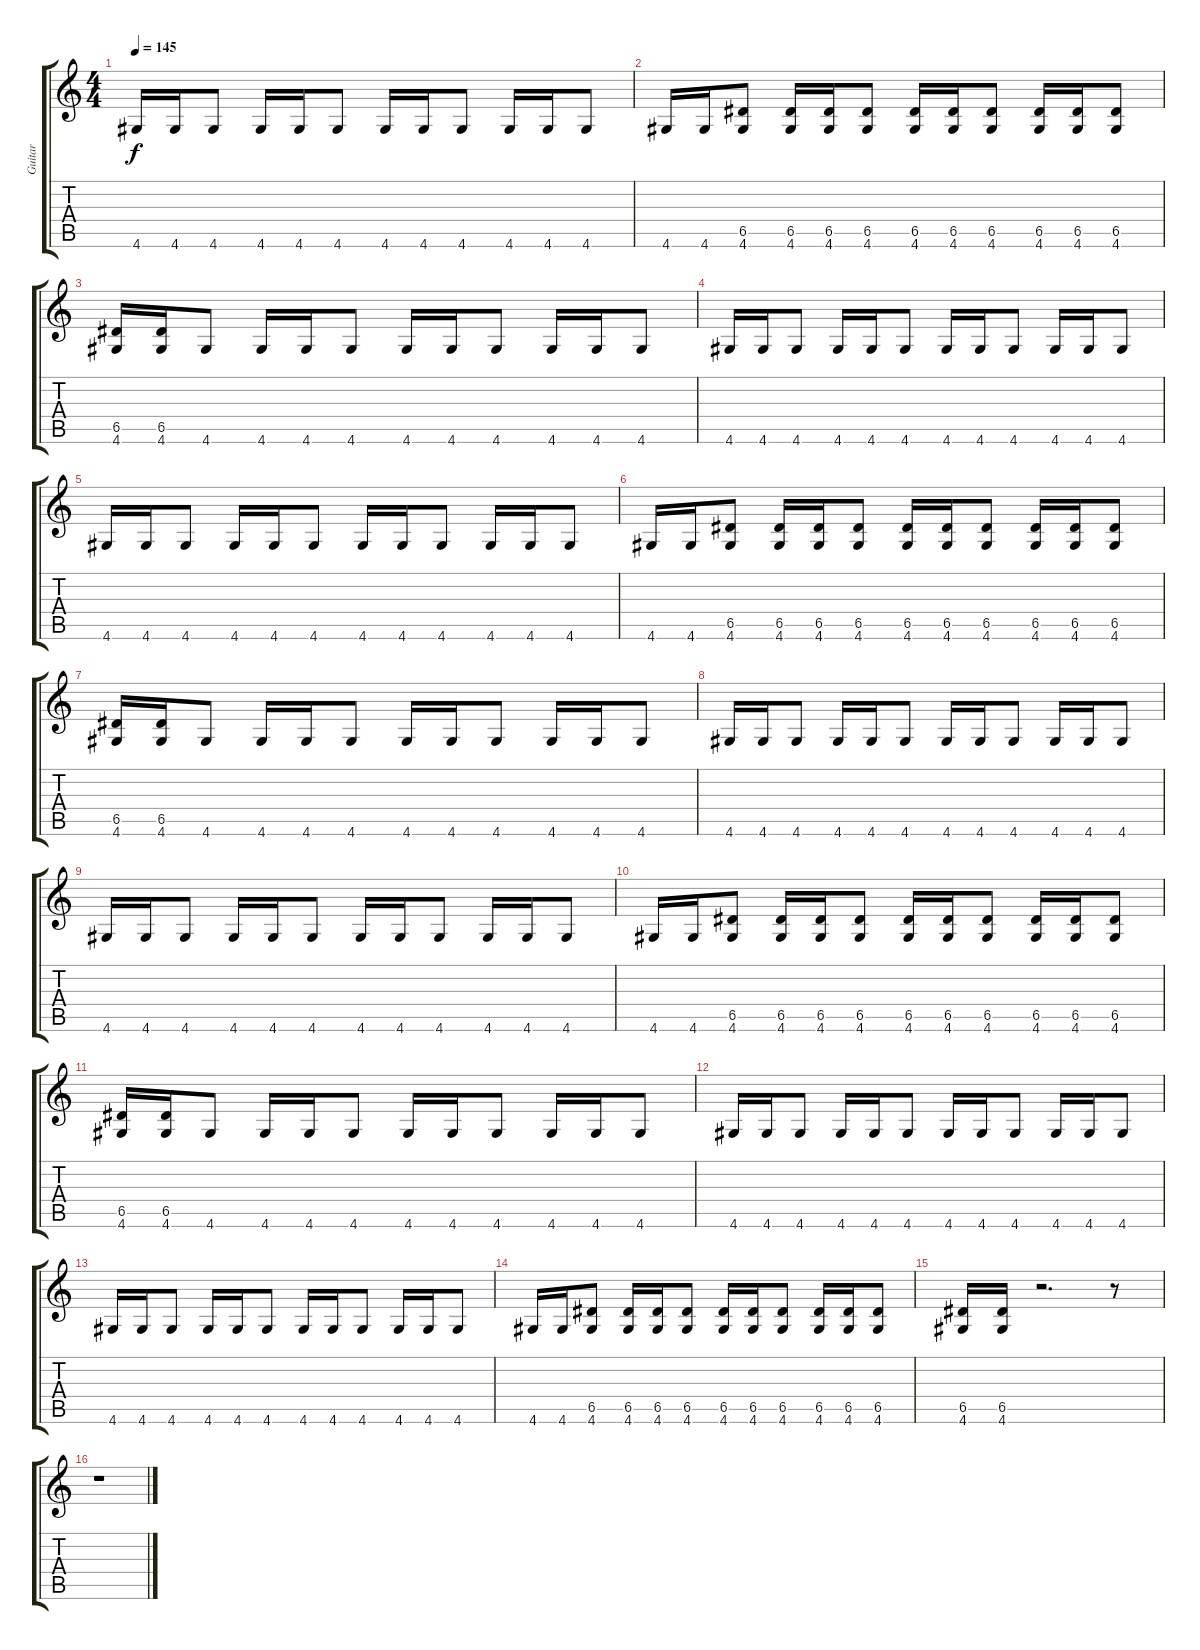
\track ("Guitar" "Guitar") {instrument electricguitarmuted}
\staff {score tabs}
\tuning (E4 B3 G3 D3 A2 E2) {hide}
\ts (4 4)
\tempo 145
\clef g2
\ks c
4.6.16{dy f} 4.6.16 4.6.8 4.6.16 4.6.16 4.6.8 4.6.16 4.6.16 4.6.8 4.6.16 4.6.16 4.6.8 |
4.6.16 4.6.16 (6.5 4.6).8 (6.5 4.6).16 (6.5 4.6).16 (6.5 4.6).8 (6.5 4.6).16 (6.5 4.6).16 (6.5 4.6).8 (6.5 4.6).16 (6.5 4.6).16 (6.5 4.6).8 |
(6.5 4.6).16 (6.5 4.6).16 4.6.8 4.6.16 4.6.16 4.6.8 4.6.16 4.6.16 4.6.8 4.6.16 4.6.16 4.6.8 |
4.6.16 4.6.16 4.6.8 4.6.16 4.6.16 4.6.8 4.6.16 4.6.16 4.6.8 4.6.16 4.6.16 4.6.8 |
4.6.16 4.6.16 4.6.8 4.6.16 4.6.16 4.6.8 4.6.16 4.6.16 4.6.8 4.6.16 4.6.16 4.6.8 |
4.6.16 4.6.16 (6.5 4.6).8 (6.5 4.6).16 (6.5 4.6).16 (6.5 4.6).8 (6.5 4.6).16 (6.5 4.6).16 (6.5 4.6).8 (6.5 4.6).16 (6.5 4.6).16 (6.5 4.6).8 |
(6.5 4.6).16 (6.5 4.6).16 4.6.8 4.6.16 4.6.16 4.6.8 4.6.16 4.6.16 4.6.8 4.6.16 4.6.16 4.6.8 |
4.6.16 4.6.16 4.6.8 4.6.16 4.6.16 4.6.8 4.6.16 4.6.16 4.6.8 4.6.16 4.6.16 4.6.8 |
4.6.16 4.6.16 4.6.8 4.6.16 4.6.16 4.6.8 4.6.16 4.6.16 4.6.8 4.6.16 4.6.16 4.6.8 |
4.6.16 4.6.16 (6.5 4.6).8 (6.5 4.6).16 (6.5 4.6).16 (6.5 4.6).8 (6.5 4.6).16 (6.5 4.6).16 (6.5 4.6).8 (6.5 4.6).16 (6.5 4.6).16 (6.5 4.6).8 |
(6.5 4.6).16 (6.5 4.6).16 4.6.8 4.6.16 4.6.16 4.6.8 4.6.16 4.6.16 4.6.8 4.6.16 4.6.16 4.6.8 |
4.6.16 4.6.16 4.6.8 4.6.16 4.6.16 4.6.8 4.6.16 4.6.16 4.6.8 4.6.16 4.6.16 4.6.8 |
4.6.16 4.6.16 4.6.8 4.6.16 4.6.16 4.6.8 4.6.16 4.6.16 4.6.8 4.6.16 4.6.16 4.6.8 |
4.6.16 4.6.16 (6.5 4.6).8 (6.5 4.6).16 (6.5 4.6).16 (6.5 4.6).8 (6.5 4.6).16 (6.5 4.6).16 (6.5 4.6).8 (6.5 4.6).16 (6.5 4.6).16 (6.5 4.6).8 |
(6.5 4.6).16 (6.5 4.6).16 r.2{d} r.8 |
r.1
